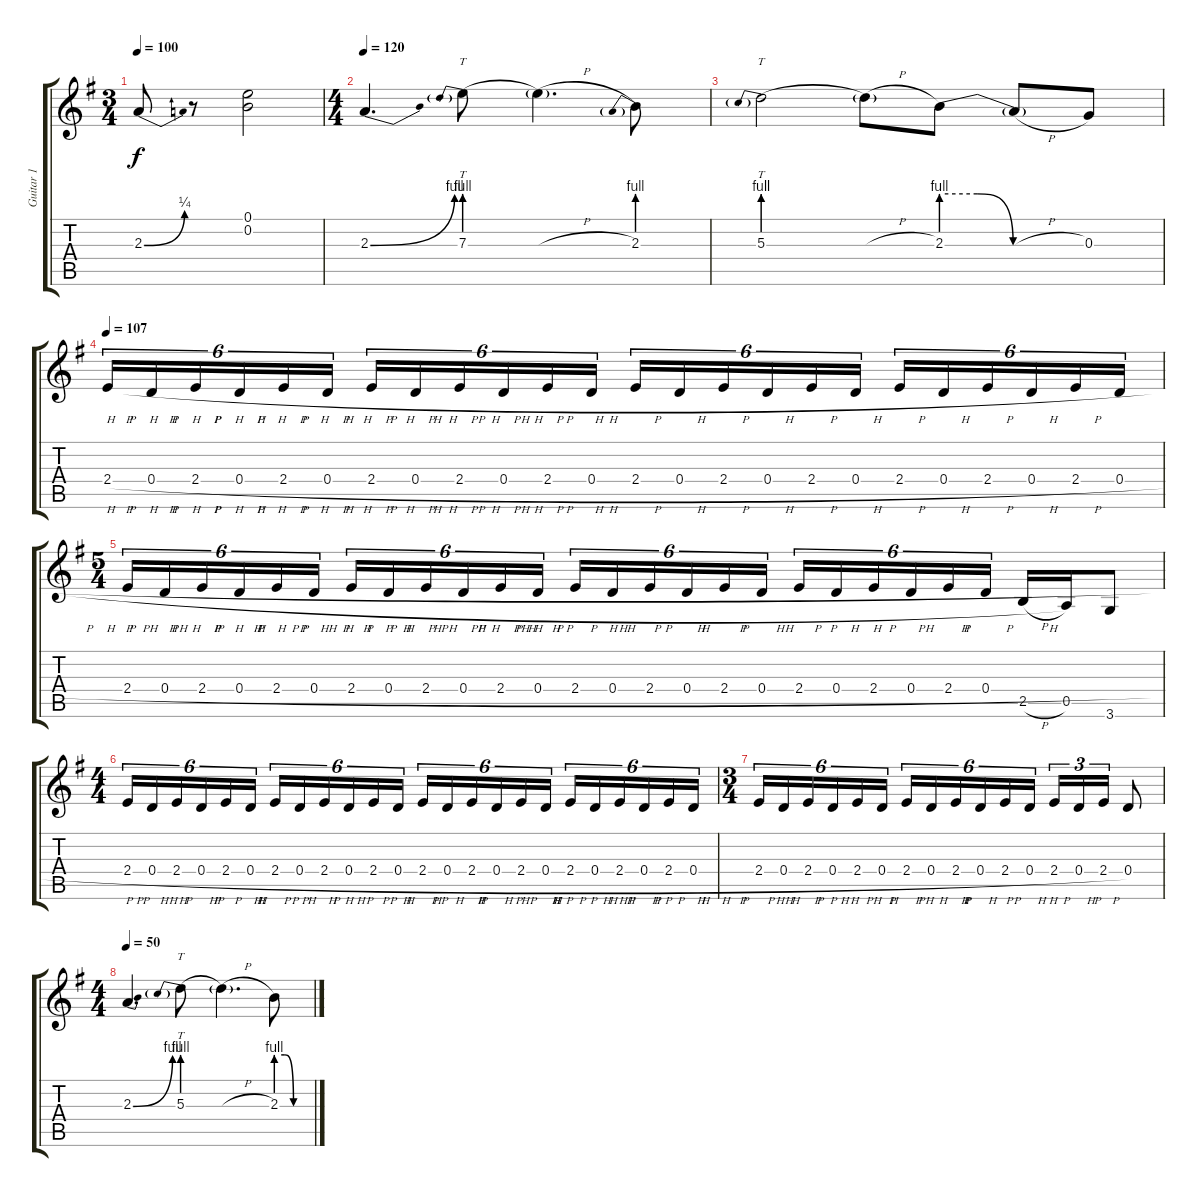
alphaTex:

\track ("Guitar 1" "Guitar 1") {instrument distortionguitar}
\staff {score tabs}
\tuning (E4 B3 G3 D3 A2 E2) {hide}
\ts (3 4)
\tempo 100
\clef g2
\ks g
2.3{be (bend 0 0 60 1)}.8{dy f} r.8 (0.1 0.2).2 |
\ts (4 4)
\tempo 120
2.3{be (bend 0 0 60 4)}.4{d} 7.3{be (prebend 0 4 60 4)}.8{tt} 7.3{h t}.4{d} 2.3{be (prebend 0 4 60 4)}.8 |
5.3{be (prebend 0 4 60 4)}.2{tt} 5.3{h t}.8 2.3{be (custom 0 4 15 4 30 0 60 0)}.8 2.3{h t}.8 0.3.8 |
\tempo 107
2.4{h}.16{tu (6 4)} 0.4{h}.16{tu (6 4)} 2.4{h}.16{tu (6 4)} 0.4{h}.16{tu (6 4)} 2.4{h}.16{tu (6 4)} 0.4{h}.16{tu (6 4)} 2.4{h}.16{tu (6 4)} 0.4{h}.16{tu (6 4)} 2.4{h}.16{tu (6 4)} 0.4{h}.16{tu (6 4)} 2.4{h}.16{tu (6 4)} 0.4{h}.16{tu (6 4)} 2.4{h}.16{tu (6 4)} 0.4{h}.16{tu (6 4)} 2.4{h}.16{tu (6 4)} 0.4{h}.16{tu (6 4)} 2.4{h}.16{tu (6 4)} 0.4{h}.16{tu (6 4)} 2.4{h}.16{tu (6 4)} 0.4{h}.16{tu (6 4)} 2.4{h}.16{tu (6 4)} 0.4{h}.16{tu (6 4)} 2.4{h}.16{tu (6 4)} 0.4{h}.16{tu (6 4)} |
\ts (5 4)
2.4{h}.16{tu (6 4)} 0.4{h}.16{tu (6 4)} 2.4{h}.16{tu (6 4)} 0.4{h}.16{tu (6 4)} 2.4{h}.16{tu (6 4)} 0.4{h}.16{tu (6 4)} 2.4{h}.16{tu (6 4)} 0.4{h}.16{tu (6 4)} 2.4{h}.16{tu (6 4)} 0.4{h}.16{tu (6 4)} 2.4{h}.16{tu (6 4)} 0.4{h}.16{tu (6 4)} 2.4{h}.16{tu (6 4)} 0.4{h}.16{tu (6 4)} 2.4{h}.16{tu (6 4)} 0.4{h}.16{tu (6 4)} 2.4{h}.16{tu (6 4)} 0.4{h}.16{tu (6 4)} 2.4{h}.16{tu (6 4)} 0.4{h}.16{tu (6 4)} 2.4{h}.16{tu (6 4)} 0.4{h}.16{tu (6 4)} 2.4{h}.16{tu (6 4)} 0.4{h}.16{tu (6 4)} 2.5{h}.16 0.5.16 3.6.8 |
\ts (4 4)
2.4{h}.16{tu (6 4)} 0.4{h}.16{tu (6 4)} 2.4{h}.16{tu (6 4)} 0.4{h}.16{tu (6 4)} 2.4{h}.16{tu (6 4)} 0.4{h}.16{tu (6 4)} 2.4{h}.16{tu (6 4)} 0.4{h}.16{tu (6 4)} 2.4{h}.16{tu (6 4)} 0.4{h}.16{tu (6 4)} 2.4{h}.16{tu (6 4)} 0.4{h}.16{tu (6 4)} 2.4{h}.16{tu (6 4)} 0.4{h}.16{tu (6 4)} 2.4{h}.16{tu (6 4)} 0.4{h}.16{tu (6 4)} 2.4{h}.16{tu (6 4)} 0.4{h}.16{tu (6 4)} 2.4{h}.16{tu (6 4)} 0.4{h}.16{tu (6 4)} 2.4{h}.16{tu (6 4)} 0.4{h}.16{tu (6 4)} 2.4{h}.16{tu (6 4)} 0.4{h}.16{tu (6 4)} |
\ts (3 4)
2.4{h}.16{tu (6 4)} 0.4{h}.16{tu (6 4)} 2.4{h}.16{tu (6 4)} 0.4{h}.16{tu (6 4)} 2.4{h}.16{tu (6 4)} 0.4{h}.16{tu (6 4)} 2.4{h}.16{tu (6 4)} 0.4{h}.16{tu (6 4)} 2.4{h}.16{tu (6 4)} 0.4{h}.16{tu (6 4)} 2.4{h}.16{tu (6 4)} 0.4{h}.16{tu (6 4)} 2.4{h}.16{tu (3 2)} 0.4{h}.16{tu (3 2)} 2.4{h}.16{tu (3 2)} 0.4.8 |
\ts (4 4)
\tempo 50
2.3{be (bend 0 0 60 4)}.4{d} 5.3{be (prebend 0 4 60 4)}.8{tt} 5.3{h t}.4{d} 2.3{be (custom 0 4 15 4 30 0 60 0)}.8
